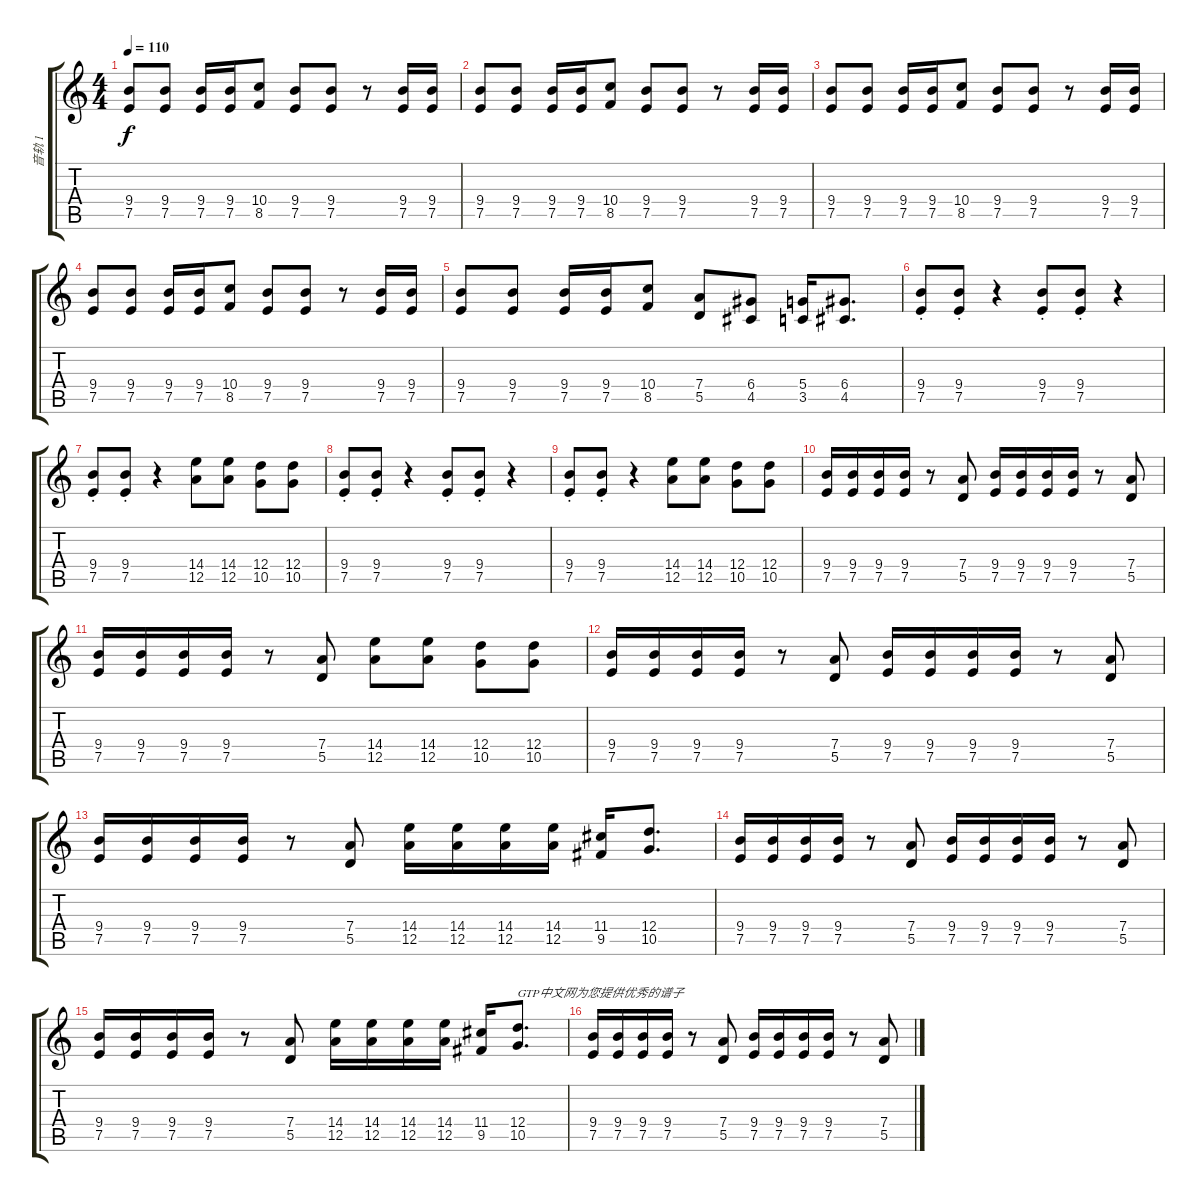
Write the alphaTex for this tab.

\track ("音轨 1" "音轨 1") {instrument acousticguitarsteel}
\staff {score tabs}
\tuning (E4 B3 G3 D3 A2 E2) {hide}
\ts (4 4)
\tempo 110
\clef g2
\ks c
(9.4 7.5).8{dy f} (9.4 7.5).8 (9.4 7.5).16 (9.4 7.5).16 (10.4 8.5).8 (9.4 7.5).8 (9.4 7.5).8 r.8 (9.4 7.5).16 (9.4 7.5).16 |
(9.4 7.5).8 (9.4 7.5).8 (9.4 7.5).16 (9.4 7.5).16 (10.4 8.5).8 (9.4 7.5).8 (9.4 7.5).8 r.8 (9.4 7.5).16 (9.4 7.5).16 |
(9.4 7.5).8 (9.4 7.5).8 (9.4 7.5).16 (9.4 7.5).16 (10.4 8.5).8 (9.4 7.5).8 (9.4 7.5).8 r.8 (9.4 7.5).16 (9.4 7.5).16 |
(9.4 7.5).8 (9.4 7.5).8 (9.4 7.5).16 (9.4 7.5).16 (10.4 8.5).8 (9.4 7.5).8 (9.4 7.5).8 r.8 (9.4 7.5).16 (9.4 7.5).16 |
(9.4 7.5).8 (9.4 7.5).8 (9.4 7.5).16 (9.4 7.5).16 (10.4 8.5).8 (7.4 5.5).8 (6.4 4.5).8 (5.4 3.5).16 (6.4 4.5).8{d} |
(9.4{st} 7.5{st}).8 (9.4{st} 7.5{st}).8 r.4 (9.4{st} 7.5{st}).8 (9.4{st} 7.5{st}).8 r.4 |
(9.4{st} 7.5{st}).8 (9.4{st} 7.5{st}).8 r.4 (14.4 12.5).8 (14.4 12.5).8 (12.4 10.5).8 (12.4 10.5).8 |
(9.4{st} 7.5{st}).8 (9.4{st} 7.5{st}).8 r.4 (9.4{st} 7.5{st}).8 (9.4{st} 7.5{st}).8 r.4 |
(9.4{st} 7.5{st}).8 (9.4{st} 7.5{st}).8 r.4 (14.4 12.5).8 (14.4 12.5).8 (12.4 10.5).8 (12.4 10.5).8 |
(9.4 7.5).16 (9.4 7.5).16 (9.4 7.5).16 (9.4 7.5).16 r.8 (7.4 5.5).8 (9.4 7.5).16 (9.4 7.5).16 (9.4 7.5).16 (9.4 7.5).16 r.8 (7.4 5.5).8 |
(9.4 7.5).16 (9.4 7.5).16 (9.4 7.5).16 (9.4 7.5).16 r.8 (7.4 5.5).8 (14.4 12.5).8 (14.4 12.5).8 (12.4 10.5).8 (12.4 10.5).8 |
(9.4 7.5).16 (9.4 7.5).16 (9.4 7.5).16 (9.4 7.5).16 r.8 (7.4 5.5).8 (9.4 7.5).16 (9.4 7.5).16 (9.4 7.5).16 (9.4 7.5).16 r.8 (7.4 5.5).8 |
(9.4 7.5).16 (9.4 7.5).16 (9.4 7.5).16 (9.4 7.5).16 r.8 (7.4 5.5).8 (14.4 12.5).16 (14.4 12.5).16 (14.4 12.5).16 (14.4 12.5).16 (11.4 9.5).16 (12.4 10.5).8{d} |
(9.4 7.5).16 (9.4 7.5).16 (9.4 7.5).16 (9.4 7.5).16 r.8 (7.4 5.5).8 (9.4 7.5).16 (9.4 7.5).16 (9.4 7.5).16 (9.4 7.5).16 r.8 (7.4 5.5).8 |
(9.4 7.5).16 (9.4 7.5).16 (9.4 7.5).16 (9.4 7.5).16 r.8 (7.4 5.5).8 (14.4 12.5).16 (14.4 12.5).16 (14.4 12.5).16 (14.4 12.5).16 (11.4 9.5).16 (12.4 10.5).8{d txt "GTP中文网为您提供优秀的谱子"} |
(9.4 7.5).16 (9.4 7.5).16 (9.4 7.5).16 (9.4 7.5).16 r.8 (7.4 5.5).8 (9.4 7.5).16 (9.4 7.5).16 (9.4 7.5).16 (9.4 7.5).16 r.8 (7.4 5.5).8
